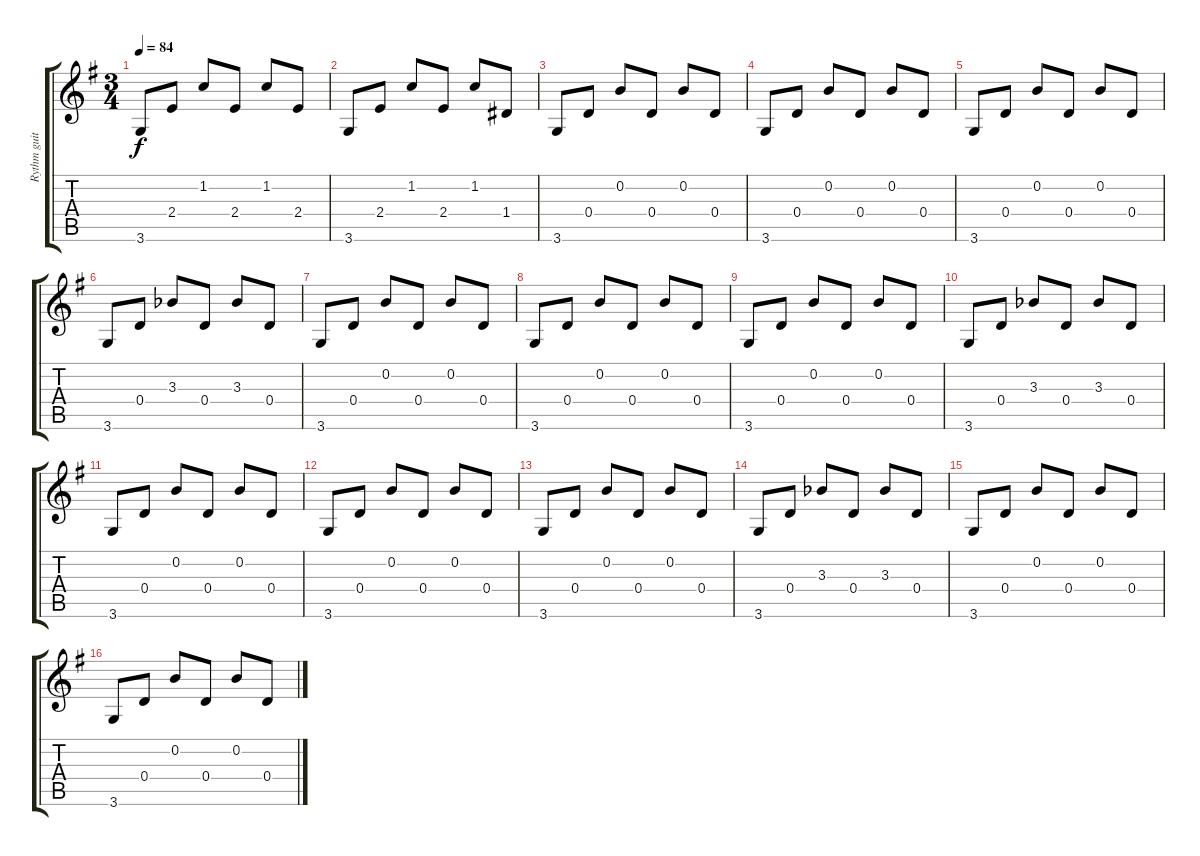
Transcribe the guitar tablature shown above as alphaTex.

\track ("Rythm guitar 2" "Rythm guit") {instrument acousticguitarnylon}
\staff {score tabs}
\tuning (E4 B3 G3 D3 A2 E2) {hide}
\ts (3 4)
\tempo 84
\clef g2
\ks g
3.6.8{dy f} 2.4.8 1.2.8 2.4.8 1.2.8 2.4.8 |
3.6.8 2.4.8 1.2.8 2.4.8 1.2.8 1.4.8 |
3.6.8 0.4.8 0.2.8 0.4.8 0.2.8 0.4.8 |
3.6.8 0.4.8 0.2.8 0.4.8 0.2.8 0.4.8 |
3.6.8 0.4.8 0.2.8 0.4.8 0.2.8 0.4.8 |
3.6.8 0.4.8 3.3{acc b}.8 0.4.8 3.3{acc b}.8 0.4.8 |
3.6.8 0.4.8 0.2.8 0.4.8 0.2.8 0.4.8 |
3.6.8 0.4.8 0.2.8 0.4.8 0.2.8 0.4.8 |
3.6.8 0.4.8 0.2.8 0.4.8 0.2.8 0.4.8 |
3.6.8 0.4.8 3.3{acc b}.8 0.4.8 3.3{acc b}.8 0.4.8 |
3.6.8 0.4.8 0.2.8 0.4.8 0.2.8 0.4.8 |
3.6.8 0.4.8 0.2.8 0.4.8 0.2.8 0.4.8 |
3.6.8 0.4.8 0.2.8 0.4.8 0.2.8 0.4.8 |
3.6.8 0.4.8 3.3{acc b}.8 0.4.8 3.3{acc b}.8 0.4.8 |
3.6.8 0.4.8 0.2.8 0.4.8 0.2.8 0.4.8 |
3.6.8 0.4.8 0.2.8 0.4.8 0.2.8 0.4.8
